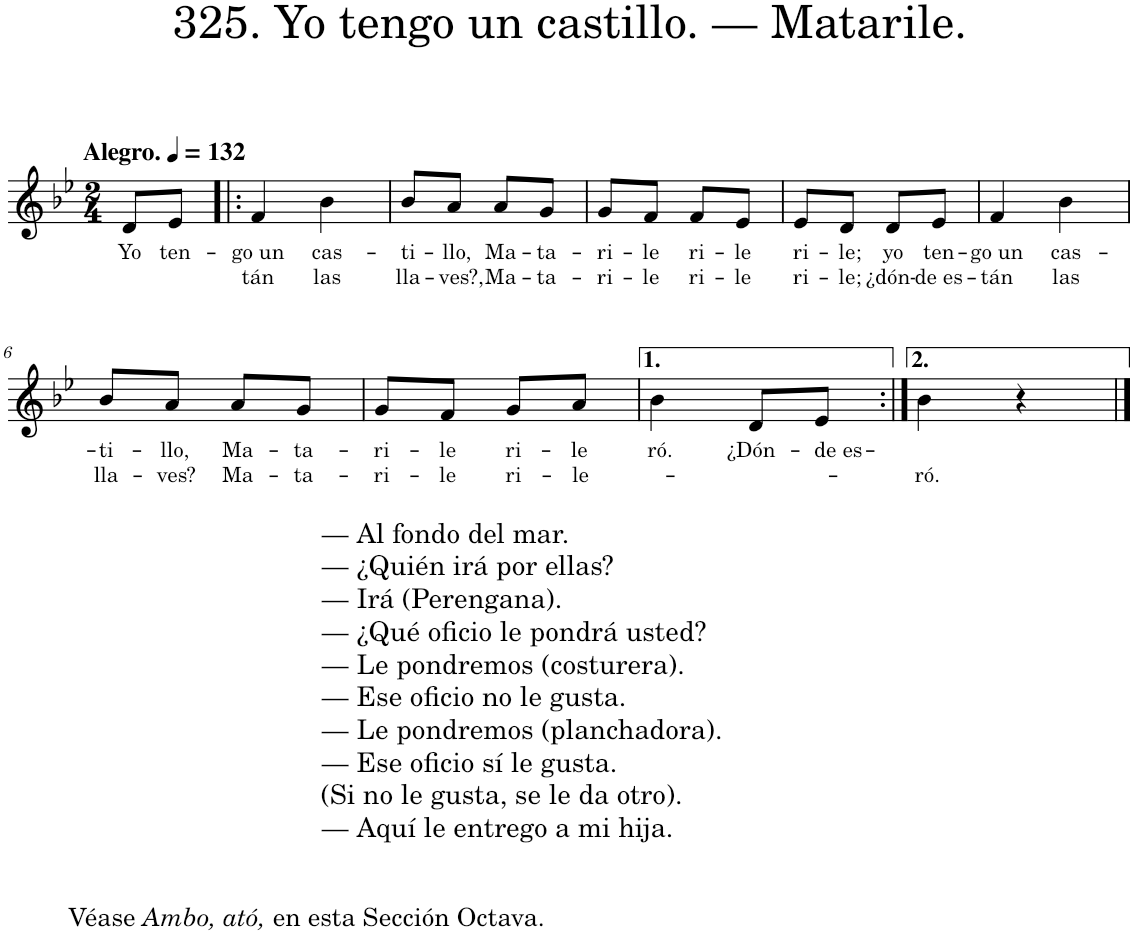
**kern	**text	**text
*part1	*part1	*part1
*staff1	*staff1	*staff1
*I"Piano	*	*
*I'Pno.	*	*
*clefG2	*	*
*k[b-e-]	*	*
*M2/4	*	*
*MM132	*	*
=	=	=
!LO:TX:a:B:t=Alegro.	!	!
!	!LO:LY:b	!
8d/L	Yo	.
!	!LO:LY:b	!
8e-/J	ten-	.
=1!|:	=1!|:	=1!|:
!	!LO:LY:b	!LO:LY:b
4f/	-go un	tán
!	!LO:LY:b	!LO:LY:b
4b-\	cas-	las
=2	=2	=2
!	!LO:LY:b	!LO:LY:b
8b-/L	-ti-	lla-
!	!LO:LY:b	!LO:LY:b
8a/J	-llo,	-ves?,
!	!LO:LY:b	!LO:LY:b
8a/L	Ma-	Ma-
!	!LO:LY:b	!LO:LY:b
8g/J	-ta-	-ta-
=3	=3	=3
!	!LO:LY:b	!LO:LY:b
8g/L	-ri-	-ri-
!	!LO:LY:b	!LO:LY:b
8f/J	-le	-le
!	!LO:LY:b	!LO:LY:b
8f/L	ri-	ri-
!	!LO:LY:b	!LO:LY:b
8e-/J	-le	-le
=4	=4	=4
!	!LO:LY:b	!LO:LY:b
8e-/L	ri-	ri-
!	!LO:LY:b	!LO:LY:b
8d/J	-le;	-le;
!	!LO:LY:b	!LO:LY:b
8d/L	yo	¿dón-
!	!LO:LY:b	!LO:LY:b
8e-/J	ten-	-de es-
=5	=5	=5
!	!LO:LY:b	!LO:LY:b
4f/	-go un	-tán
!	!LO:LY:b	!LO:LY:b
4b-\	cas-	las
!!LO:LB:g=z
=6	=6	=6
!	!LO:LY:b	!LO:LY:b
8b-/L	-ti-	lla-
!	!LO:LY:b	!LO:LY:b
8a/J	-llo,	-ves?
!	!LO:LY:b	!LO:LY:b
8a/L	Ma-	Ma-
!	!LO:LY:b	!LO:LY:b
8g/J	-ta-	-ta-
=7	=7	=7
!	!LO:LY:b	!LO:LY:b
8g/L	-ri-	-ri-
!LO:TX:b:t=— Al fondo del mar.	!	!
!LO:TX:b:t=— ¿Quién irá por ellas?	!	!
!LO:TX:b:t=— Irá (Perengana).	!	!
!LO:TX:b:t=— ¿Qué oficio le pondrá usted?	!	!
!LO:TX:b:t=— Le pondremos (costurera).	!	!
!LO:TX:b:t=— Ese oficio no le gusta.	!	!
!LO:TX:b:t=— Le pondremos (planchadora).	!	!
!LO:TX:b:t=— Ese oficio sí le gusta.	!	!
!LO:TX:b:t=(Si no le gusta, se le da otro).	!	!
!LO:TX:b:t=— Aquí le entrego a mi hija.	!	!
!	!LO:LY:b	!LO:LY:b
8f/J	-le	-le
!	!LO:LY:b	!LO:LY:b
8g/L	ri-	ri-
!	!LO:LY:b	!LO:LY:b
8a/J	-le	-le-
=8	=8	=8
!LO:TX:b:t=Véase	!	!
!LO:TX:b:i:t=Ambo, ató,	!	!
!LO:TX:b:t=en esta Sección Octava.	!	!
!	!LO:LY:b	!
4b-\	ró.	.
!	!LO:LY:b	!
8d/L	¿Dón-	.
!	!LO:LY:b	!
8e-/J	-de es-	.
=9:|!	=9:|!	=9:|!
!	!	!LO:LY:b
4b-\	.	-ró.
4r	.	.
==	==	==
*-	*-	*-
